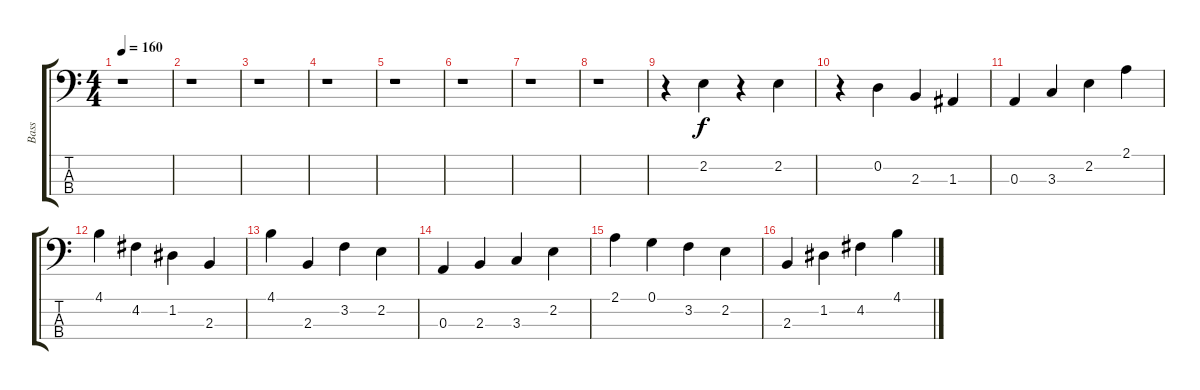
\track ("Bass" "Bass") {instrument electricbasspick}
\staff {score tabs}
\tuning (G2 D2 A1 E1) {hide}
\ts (4 4)
\tempo 160
\clef f4
\ks c
r.1{dy f instrument electricbasspick} |
r.1 |
r.1 |
r.1 |
r.1 |
r.1 |
r.1 |
r.1 |
r.4 2.2.4 r.4 2.2.4 |
r.4 0.2.4 2.3.4 1.3.4 |
0.3.4 3.3.4 2.2.4 2.1.4 |
4.1.4 4.2.4 1.2.4 2.3.4 |
4.1.4 2.3.4 3.2.4 2.2.4 |
0.3.4 2.3.4 3.3.4 2.2.4 |
2.1.4 0.1.4 3.2.4 2.2.4 |
2.3.4 1.2.4 4.2.4 4.1.4
